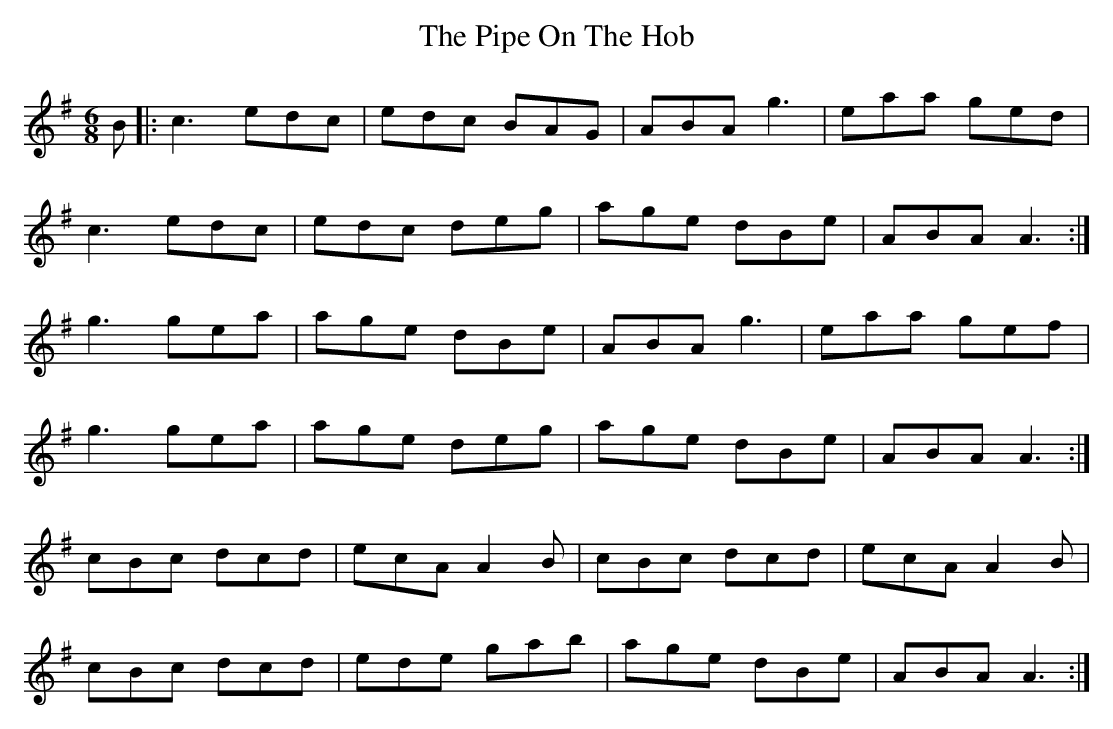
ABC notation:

X:1
T: The Pipe On The Hob
M: 6/8
L: 1/8
K: Ador
B|:c3 edc| edc BAG|ABA g3|eaa ged|
c3 edc|edc deg|age dBe| ABA A3:|
g3 gea|age dBe|ABA g3|eaa gef|
g3 gea|age deg|age dBe|ABA A3:|
cBc dcd|ecA A2B|cBc dcd|ecA A2B|
cBc dcd|ede gab|age dBe|ABA A3:|
